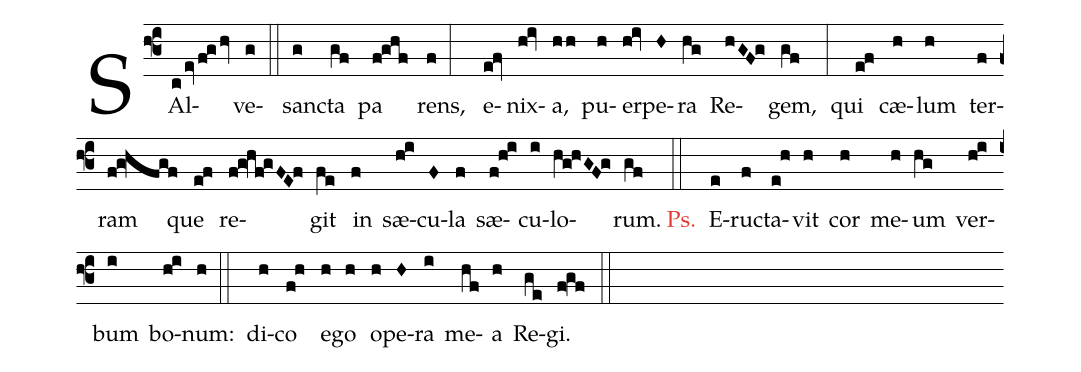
%%
(f3)SAl(cevf!ghv)ve(g)(::) sanc(g)ta(gf) pa(f!ghf) rens,(f:) e(e!fv)nix(h!iv)a,(hh) pu(h)er(h!iv)pe(H)ra(hg) Re(hGF!g)gem,(gf) (:)qui(e!f) cæ(h)lum(h) ter(f)ram(f!g!hfgf) que(e!f) re(f!g!hf!gFE!f)git(fe) in(f) sæ(h!i)cu(F)la(f) sæ(f!h!i)cu(i)lo(hg!hGF!g)rum.(gf)

<c>Ps. (::)</c>E(e)ru(f)cta(e!h)vit(h) cor(h) me(h)um(hg) ver(h!i)bum(i) bo(h!i)num:(h::) di(h)co(f!h) e(h)go(h) o(h)pe(H)ra(i) me(hf)a(h) Re(ge)gi.(f!gf::)
